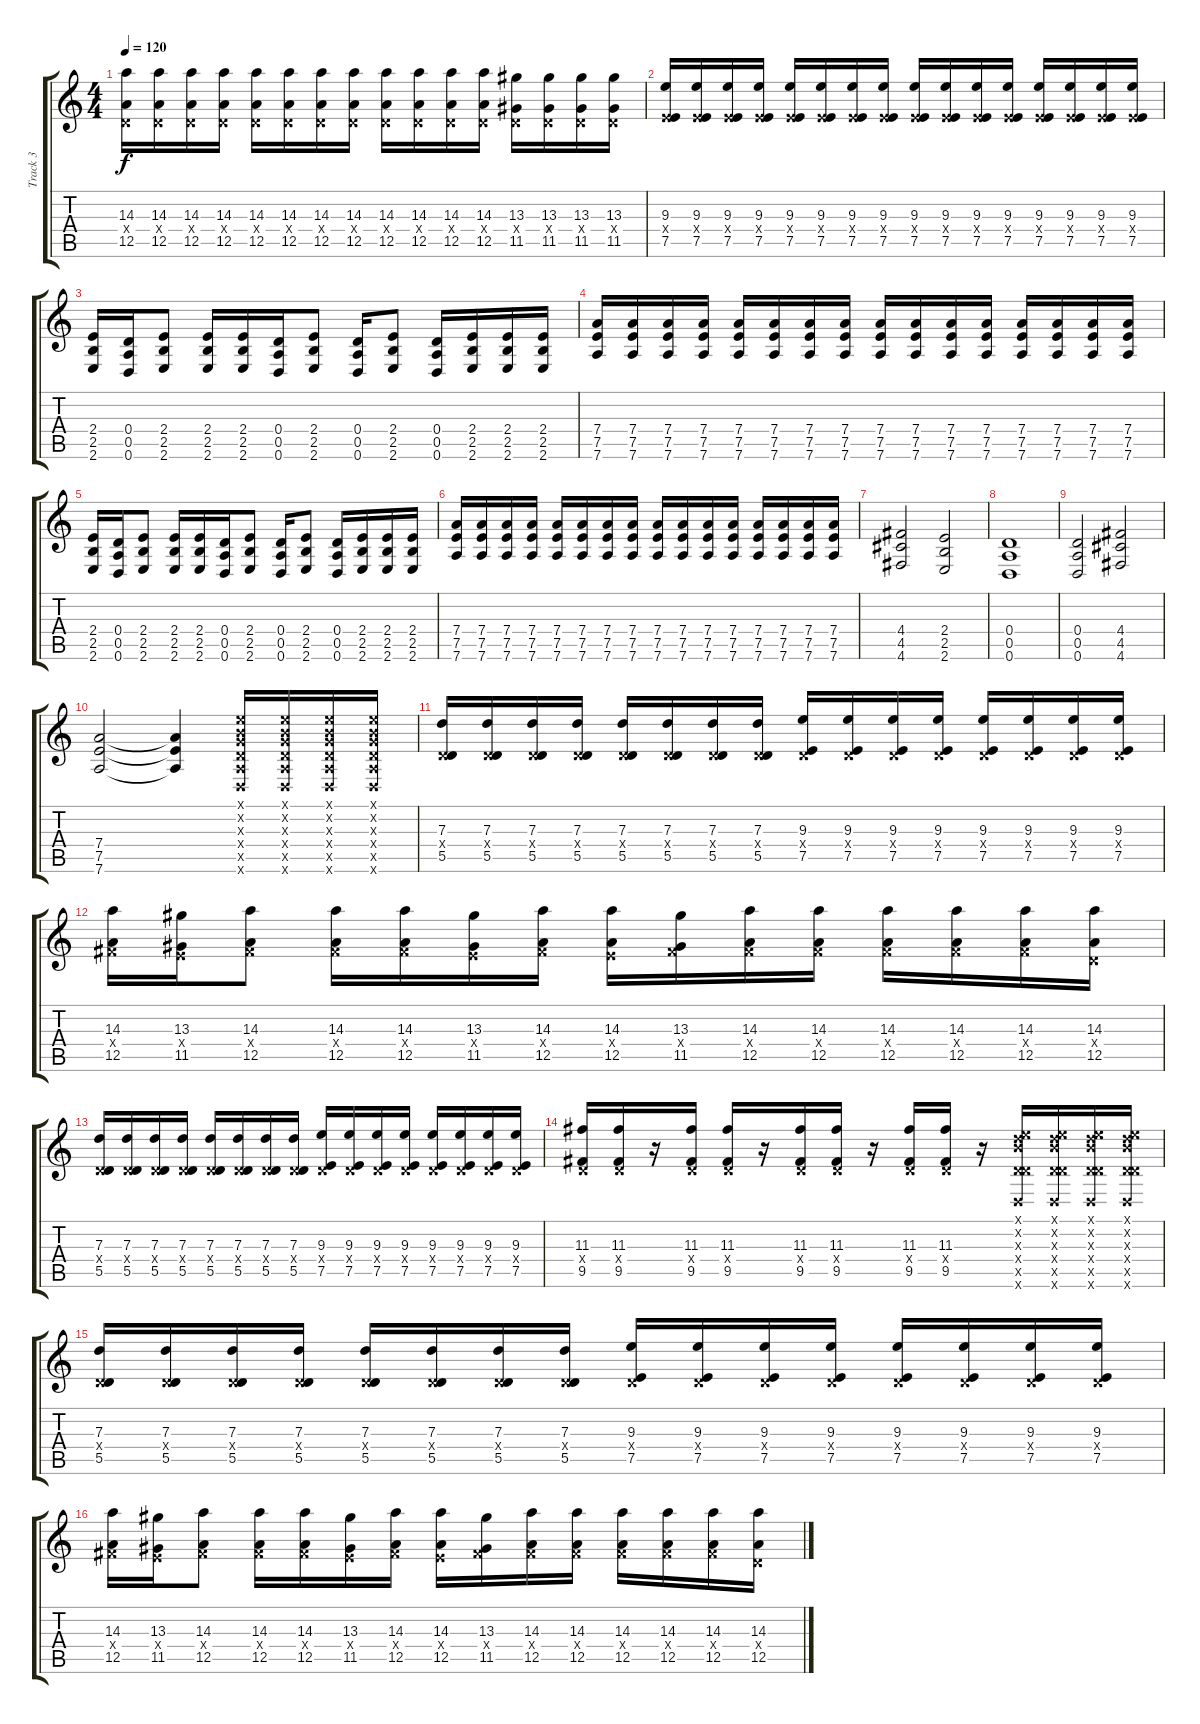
\track ("Track 3" "Track 3") {instrument distortionguitar}
\staff {score tabs}
\tuning (E4 B3 G3 D3 A2 D2) {hide}
\ts (4 4)
\tempo 120
\clef g2
\ks c
(14.3 0.4{x} 12.5).16{dy f} (14.3 0.4{x} 12.5).16 (14.3 0.4{x} 12.5).16 (14.3 0.4{x} 12.5).16 (14.3 0.4{x} 12.5).16 (14.3 0.4{x} 12.5).16 (14.3 0.4{x} 12.5).16 (14.3 0.4{x} 12.5).16 (14.3 0.4{x} 12.5).16 (14.3 0.4{x} 12.5).16 (14.3 0.4{x} 12.5).16 (14.3 0.4{x} 12.5).16 (13.3 0.4{x} 11.5).16 (13.3 0.4{x} 11.5).16 (13.3 0.4{x} 11.5).16 (13.3 0.4{x} 11.5).16 |
(9.3 2.4{x} 7.5).16 (9.3 2.4{x} 7.5).16 (9.3 2.4{x} 7.5).16 (9.3 2.4{x} 7.5).16 (9.3 2.4{x} 7.5).16 (9.3 2.4{x} 7.5).16 (9.3 2.4{x} 7.5).16 (9.3 2.4{x} 7.5).16 (9.3 2.4{x} 7.5).16 (9.3 2.4{x} 7.5).16 (9.3 2.4{x} 7.5).16 (9.3 2.4{x} 7.5).16 (9.3 2.4{x} 7.5).16 (9.3 2.4{x} 7.5).16 (9.3 2.4{x} 7.5).16 (9.3 2.4{x} 7.5).16 |
(2.4 2.5 2.6).16 (0.4 0.5 0.6).16 (2.4 2.5 2.6).8 (2.4 2.5 2.6).16 (2.4 2.5 2.6).16 (0.4 0.5 0.6).16 (2.4 2.5 2.6).8 (0.4 0.5 0.6).16 (2.4 2.5 2.6).8 (0.4 0.5 0.6).16 (2.4 2.5 2.6).16 (2.4 2.5 2.6).16 (2.4 2.5 2.6).16 |
(7.4 7.5 7.6).16 (7.4 7.5 7.6).16 (7.4 7.5 7.6).16 (7.4 7.5 7.6).16 (7.4 7.5 7.6).16 (7.4 7.5 7.6).16 (7.4 7.5 7.6).16 (7.4 7.5 7.6).16 (7.4 7.5 7.6).16 (7.4 7.5 7.6).16 (7.4 7.5 7.6).16 (7.4 7.5 7.6).16 (7.4 7.5 7.6).16 (7.4 7.5 7.6).16 (7.4 7.5 7.6).16 (7.4 7.5 7.6).16 |
(2.4 2.5 2.6).16 (0.4 0.5 0.6).16 (2.4 2.5 2.6).8 (2.4 2.5 2.6).16 (2.4 2.5 2.6).16 (0.4 0.5 0.6).16 (2.4 2.5 2.6).8 (0.4 0.5 0.6).16 (2.4 2.5 2.6).8 (0.4 0.5 0.6).16 (2.4 2.5 2.6).16 (2.4 2.5 2.6).16 (2.4 2.5 2.6).16 |
(7.4 7.5 7.6).16 (7.4 7.5 7.6).16 (7.4 7.5 7.6).16 (7.4 7.5 7.6).16 (7.4 7.5 7.6).16 (7.4 7.5 7.6).16 (7.4 7.5 7.6).16 (7.4 7.5 7.6).16 (7.4 7.5 7.6).16 (7.4 7.5 7.6).16 (7.4 7.5 7.6).16 (7.4 7.5 7.6).16 (7.4 7.5 7.6).16 (7.4 7.5 7.6).16 (7.4 7.5 7.6).16 (7.4 7.5 7.6).16 |
(4.4 4.5 4.6).2 (2.4 2.5 2.6).2 |
(0.4 0.5 0.6).1 |
(0.4 0.5 0.6).2 (4.4 4.5 4.6).2 |
(7.4 7.5 7.6).2 (7.4{t} 7.5{t} 7.6{t}).4 (0.1{x} 0.2{x} 0.3{x} 0.4{x} 0.5{x} 0.6{x}).16 (0.1{x} 0.2{x} 0.3{x} 0.4{x} 0.5{x} 0.6{x}).16 (0.1{x} 0.2{x} 0.3{x} 0.4{x} 0.5{x} 0.6{x}).16 (0.1{x} 0.2{x} 0.3{x} 0.4{x} 0.5{x} 0.6{x}).16 |
(7.3 0.4{x} 5.5).16 (7.3 0.4{x} 5.5).16 (7.3 0.4{x} 5.5).16 (7.3 0.4{x} 5.5).16 (7.3 0.4{x} 5.5).16 (7.3 0.4{x} 5.5).16 (7.3 0.4{x} 5.5).16 (7.3 0.4{x} 5.5).16 (9.3 0.4{x} 7.5).16 (9.3 0.4{x} 7.5).16 (9.3 0.4{x} 7.5).16 (9.3 0.4{x} 7.5).16 (9.3 0.4{x} 7.5).16 (9.3 0.4{x} 7.5).16 (9.3 0.4{x} 7.5).16 (9.3 0.4{x} 7.5).16 |
(14.3 4.4{x} 12.5).16 (13.3 2.4{x} 11.5).16 (14.3 4.4{x} 12.5).8 (14.3 4.4{x} 12.5).16 (14.3 4.4{x} 12.5).16 (13.3 2.4{x} 11.5).16 (14.3 4.4{x} 12.5).16 (14.3 2.4{x} 12.5).16 (13.3 4.4{x} 11.5).16 (14.3 4.4{x} 12.5).16 (14.3 4.4{x} 12.5).16 (14.3 4.4{x} 12.5).16 (14.3 4.4{x} 12.5).16 (14.3 4.4{x} 12.5).16 (14.3 0.4{x} 12.5).16 |
(7.3 0.4{x} 5.5).16 (7.3 0.4{x} 5.5).16 (7.3 0.4{x} 5.5).16 (7.3 0.4{x} 5.5).16 (7.3 0.4{x} 5.5).16 (7.3 0.4{x} 5.5).16 (7.3 0.4{x} 5.5).16 (7.3 0.4{x} 5.5).16 (9.3 0.4{x} 7.5).16 (9.3 0.4{x} 7.5).16 (9.3 0.4{x} 7.5).16 (9.3 0.4{x} 7.5).16 (9.3 0.4{x} 7.5).16 (9.3 0.4{x} 7.5).16 (9.3 0.4{x} 7.5).16 (9.3 0.4{x} 7.5).16 |
(11.3 0.4{x} 9.5).16 (11.3 0.4{x} 9.5).16 r.16 (11.3 0.4{x} 9.5).16 (11.3 0.4{x} 9.5).16 r.16 (11.3 0.4{x} 9.5).16 (11.3 0.4{x} 9.5).16 r.16 (11.3 0.4{x} 9.5).16 (11.3 0.4{x} 9.5).16 r.16 (0.1{x} 0.2{x} 7.3{x} 0.4{x} 5.5{x} 0.6{x}).16 (0.1{x} 0.2{x} 7.3{x} 0.4{x} 5.5{x} 0.6{x}).16 (0.1{x} 0.2{x} 7.3{x} 0.4{x} 5.5{x} 0.6{x}).16 (0.1{x} 0.2{x} 7.3{x} 0.4{x} 5.5{x} 0.6{x}).16 |
(7.3 0.4{x} 5.5).16 (7.3 0.4{x} 5.5).16 (7.3 0.4{x} 5.5).16 (7.3 0.4{x} 5.5).16 (7.3 0.4{x} 5.5).16 (7.3 0.4{x} 5.5).16 (7.3 0.4{x} 5.5).16 (7.3 0.4{x} 5.5).16 (9.3 0.4{x} 7.5).16 (9.3 0.4{x} 7.5).16 (9.3 0.4{x} 7.5).16 (9.3 0.4{x} 7.5).16 (9.3 0.4{x} 7.5).16 (9.3 0.4{x} 7.5).16 (9.3 0.4{x} 7.5).16 (9.3 0.4{x} 7.5).16 |
(14.3 4.4{x} 12.5).16 (13.3 2.4{x} 11.5).16 (14.3 4.4{x} 12.5).8 (14.3 4.4{x} 12.5).16 (14.3 4.4{x} 12.5).16 (13.3 2.4{x} 11.5).16 (14.3 4.4{x} 12.5).16 (14.3 2.4{x} 12.5).16 (13.3 4.4{x} 11.5).16 (14.3 4.4{x} 12.5).16 (14.3 4.4{x} 12.5).16 (14.3 4.4{x} 12.5).16 (14.3 4.4{x} 12.5).16 (14.3 4.4{x} 12.5).16 (14.3 0.4{x} 12.5).16
